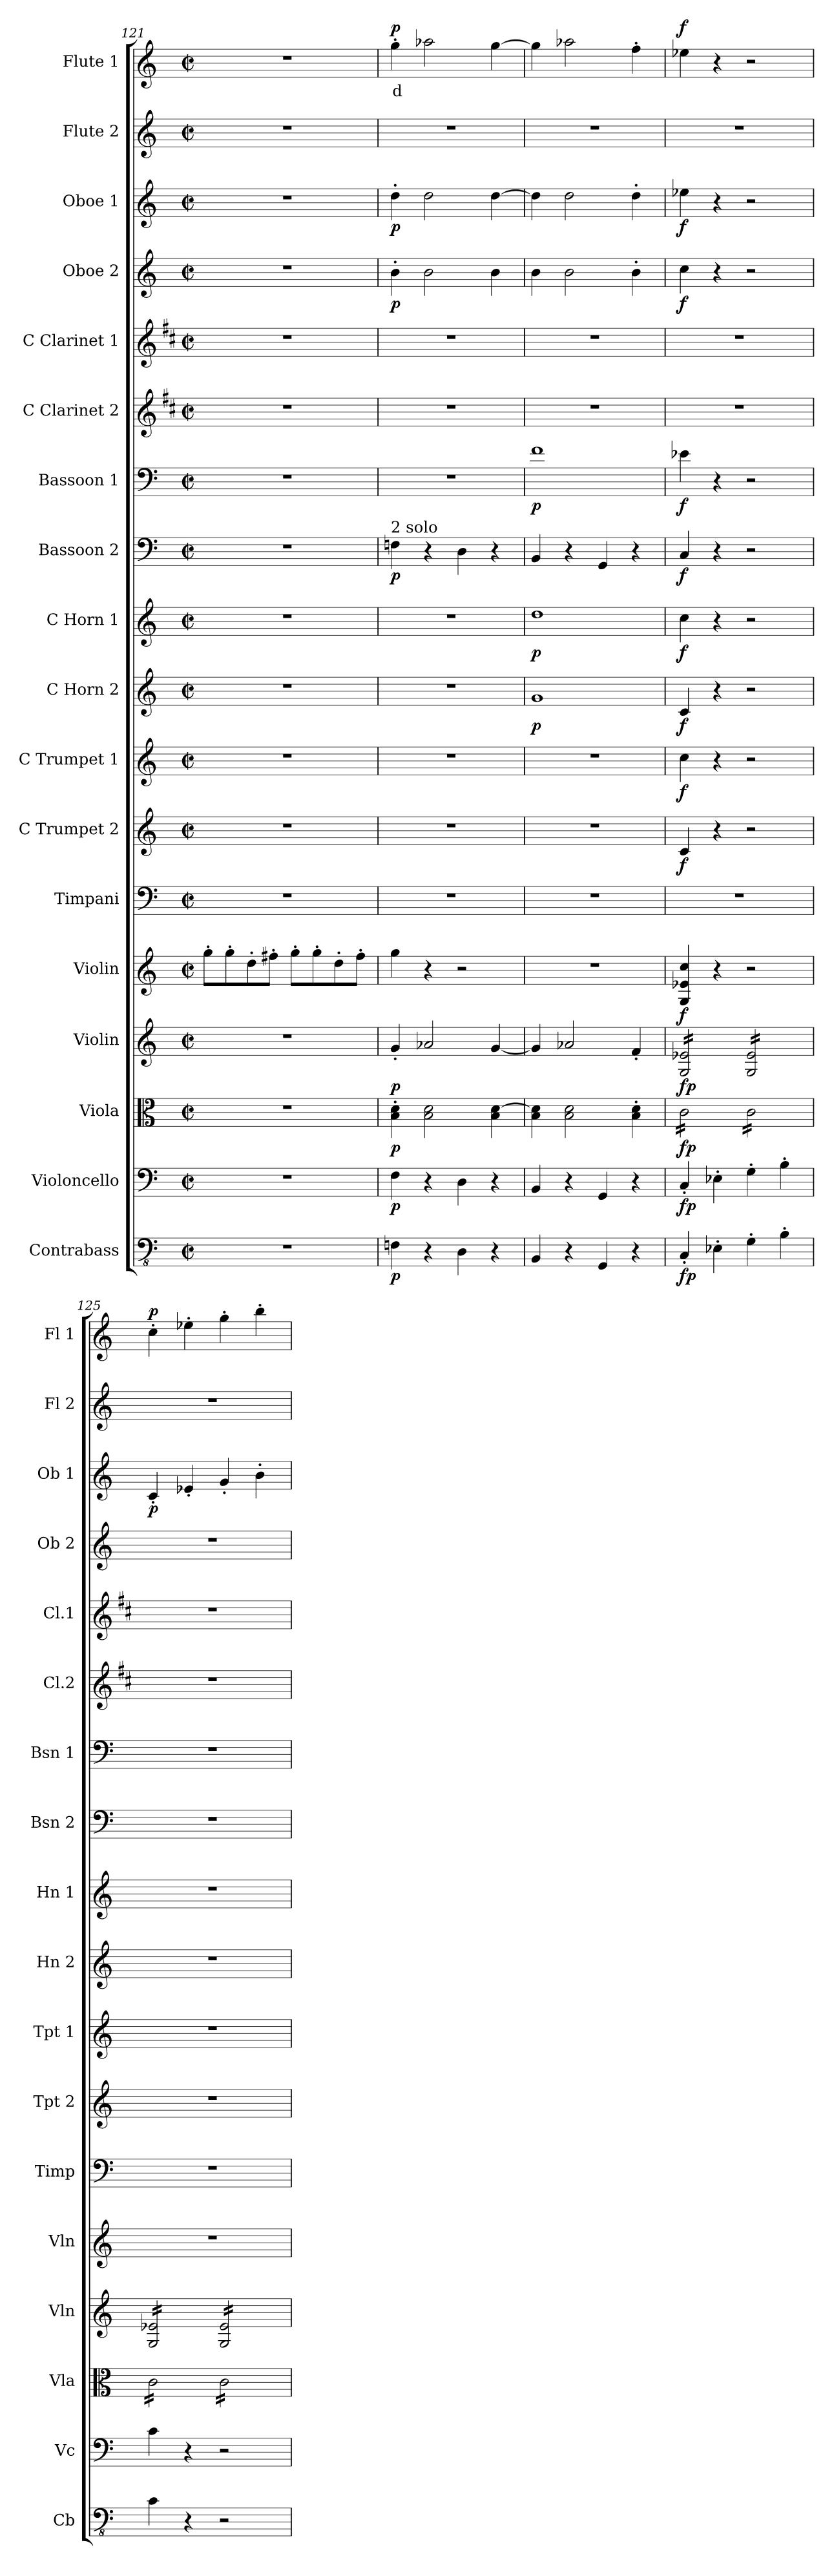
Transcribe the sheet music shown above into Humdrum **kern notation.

**kern	**dynam	**kern	**dynam	**kern	**dynam	**kern	**dynam	**kern	**dynam	**kern	**kern	**dynam	**kern	**dynam	**kern	**dynam	**kern	**dynam	**kern	**dynam	**kern	**dynam	**kern	**kern	**kern	**dynam	**kern	**dynam	**kern	**kern	**text	**dynam
*part18	*part18	*part17	*part17	*part16	*part16	*part15	*part15	*part14	*part14	*part13	*part12	*part12	*part11	*part11	*part10	*part10	*part9	*part9	*part8	*part8	*part7	*part7	*part6	*part5	*part4	*part4	*part3	*part3	*part2	*part1	*part1	*part1
*staff18	*staff18	*staff17	*staff17	*staff16	*staff16	*staff15	*staff15	*staff14	*staff14	*staff13	*staff12	*staff12	*staff11	*staff11	*staff10	*staff10	*staff9	*staff9	*staff8	*staff8	*staff7	*staff7	*staff6	*staff5	*staff4	*staff4	*staff3	*staff3	*staff2	*staff1	*staff1	*staff1
*I"Contrabass	*	*I"Violoncello	*	*I"Viola	*	*I"Violin	*	*I"Violin	*	*I"Timpani	*I"C Trumpet 2	*	*I"C Trumpet 1	*	*I"C Horn 2	*	*I"C Horn 1	*	*I"Bassoon 2	*	*I"Bassoon 1	*	*I"C Clarinet 2	*I"C Clarinet 1	*I"Oboe 2	*	*I"Oboe 1	*	*I"Flute 2	*I"Flute 1	*	*
*I'Cb	*	*I'Vc	*	*I'Vla	*	*I'Vln	*	*I'Vln	*	*I'Timp	*I'Tpt 2	*	*I'Tpt 1	*	*I'Hn 2	*	*I'Hn 1	*	*I'Bsn 2	*	*I'Bsn 1	*	*I'Cl.2	*I'Cl.1	*I'Ob 2	*	*I'Ob 1	*	*I'Fl 2	*I'Fl 1	*	*
*clefFv4	*	*clefF4	*	*clefC3	*	*clefG2	*	*clefG2	*	*clefF4	*clefG2	*	*clefG2	*	*clefG2	*	*clefG2	*	*clefF4	*	*clefF4	*	*clefG2	*clefG2	*clefG2	*	*clefG2	*	*clefG2	*clefG2	*	*
*	*	*	*	*	*	*	*	*	*	*	*	*	*	*	*ITrd7c12	*	*ITrd7c12	*	*	*	*	*	*ITrd1c2	*ITrd1c2	*	*	*	*	*	*	*	*
*k[]	*	*k[]	*	*k[]	*	*k[]	*	*k[]	*	*k[]	*k[]	*	*k[]	*	*k[]	*	*k[]	*	*k[]	*	*k[]	*	*k[]	*k[]	*k[]	*	*k[]	*	*k[]	*k[]	*	*
*M2/2	*	*M2/2	*	*M2/2	*	*M2/2	*	*M2/2	*	*M2/2	*M2/2	*	*M2/2	*	*M2/2	*	*M2/2	*	*M2/2	*	*M2/2	*	*M2/2	*M2/2	*M2/2	*	*M2/2	*	*M2/2	*M2/2	*	*
*met(c|)	*	*met(c|)	*	*met(c|)	*	*met(c|)	*	*met(c|)	*	*met(c|)	*met(c|)	*	*met(c|)	*	*met(c|)	*	*met(c|)	*	*met(c|)	*	*met(c|)	*	*met(c|)	*met(c|)	*met(c|)	*	*met(c|)	*	*met(c|)	*met(c|)	*	*
=121	=121	=121	=121	=121	=121	=121	=121	=121	=121	=121	=121	=121	=121	=121	=121	=121	=121	=121	=121	=121	=121	=121	=121	=121	=121	=121	=121	=121	=121	=121	=121	=121
1r	.	1r	.	1r	.	1r	.	8gg'\L	.	1r	1r	.	1r	.	1r	.	1r	.	1r	.	1r	.	1r	1r	1r	.	1r	.	1r	1r	.	.
.	.	.	.	.	.	.	.	8gg'\	.	.	.	.	.	.	.	.	.	.	.	.	.	.	.	.	.	.	.	.	.	.	.	.
.	.	.	.	.	.	.	.	8dd'\	.	.	.	.	.	.	.	.	.	.	.	.	.	.	.	.	.	.	.	.	.	.	.	.
.	.	.	.	.	.	.	.	8ff#X'\J	.	.	.	.	.	.	.	.	.	.	.	.	.	.	.	.	.	.	.	.	.	.	.	.
.	.	.	.	.	.	.	.	8gg'\L	.	.	.	.	.	.	.	.	.	.	.	.	.	.	.	.	.	.	.	.	.	.	.	.
.	.	.	.	.	.	.	.	8gg'\	.	.	.	.	.	.	.	.	.	.	.	.	.	.	.	.	.	.	.	.	.	.	.	.
.	.	.	.	.	.	.	.	8dd'\	.	.	.	.	.	.	.	.	.	.	.	.	.	.	.	.	.	.	.	.	.	.	.	.
.	.	.	.	.	.	.	.	8ff#'\J	.	.	.	.	.	.	.	.	.	.	.	.	.	.	.	.	.	.	.	.	.	.	.	.
=122	=122	=122	=122	=122	=122	=122	=122	=122	=122	=122	=122	=122	=122	=122	=122	=122	=122	=122	=122	=122	=122	=122	=122	=122	=122	=122	=122	=122	=122	=122	=122	=122
!	!	!	!	!	!	!	!	!	!	!	!	!	!	!	!	!	!	!	!LO:TX:a:t=2 solo	!	!	!	!	!	!	!	!	!	!	!	!	!
!	!LO:DY:b	!	!LO:DY:b	!	!LO:DY:b	!	!LO:DY:b	!	!	!	!	!	!	!	!	!	!	!	!	!LO:DY:b	!	!	!	!	!	!LO:DY:b	!	!LO:DY:b	!	!	!LO:LY:b:color=#FF0000	!LO:DY:b
4FFn\	p	4F\	p	4B\' 4d\'	p	4g'/	p	4gg\	.	1r	1r	.	1r	.	1r	.	1r	.	4Fn\	p	1r	.	1r	1r	4b'\	p	4dd'\	p	1r	4gg'\	d	p
4r	.	4r	.	2B\ 2d\	.	2a-X/	.	4r	.	.	.	.	.	.	.	.	.	.	4r	.	.	.	.	.	2b\	.	2dd\	.	.	2aa-X\	.	.
4DD\	.	4D\	.	.	.	.	.	2r	.	.	.	.	.	.	.	.	.	.	4D\	.	.	.	.	.	.	.	.	.	.	.	.	.
4r	.	4r	.	4B\ [4d\	.	[4g/	.	.	.	.	.	.	.	.	.	.	.	.	4r	.	.	.	.	.	4b\	.	[4dd\	.	.	[4gg\	.	.
=123	=123	=123	=123	=123	=123	=123	=123	=123	=123	=123	=123	=123	=123	=123	=123	=123	=123	=123	=123	=123	=123	=123	=123	=123	=123	=123	=123	=123	=123	=123	=123	=123
!	!	!	!	!	!	!	!	!	!	!	!	!	!	!	!	!LO:DY:b	!	!LO:DY:b	!	!	!	!LO:DY:b	!	!	!	!	!	!	!	!	!	!
4BBB/	.	4BB/	.	4B\ 4d\]	.	4g/]	.	1r	.	1r	1r	.	1r	.	1G	p	1d	p	4BB/	.	1f	p	1r	1r	4b\	.	4dd\]	.	1r	4gg\]	.	.
4r	.	4r	.	2B\ 2d\	.	2a-X/	.	.	.	.	.	.	.	.	.	.	.	.	4r	.	.	.	.	.	2b\	.	2dd\	.	.	2aa-X\	.	.
4GGG/	.	4GG/	.	.	.	.	.	.	.	.	.	.	.	.	.	.	.	.	4GG/	.	.	.	.	.	.	.	.	.	.	.	.	.
4r	.	4r	.	4B\' 4d\'	.	4f'/	.	.	.	.	.	.	.	.	.	.	.	.	4r	.	.	.	.	.	4b'\	.	4dd'\	.	.	4ff'\	.	.
=124	=124	=124	=124	=124	=124	=124	=124	=124	=124	=124	=124	=124	=124	=124	=124	=124	=124	=124	=124	=124	=124	=124	=124	=124	=124	=124	=124	=124	=124	=124	=124	=124
!	!LO:DY:b	!	!LO:DY:b	!	!LO:DY:b	!	!LO:DY:b	!	!LO:DY:b	!	!	!LO:DY:b	!	!LO:DY:b	!	!LO:DY:b	!	!LO:DY:b	!	!LO:DY:b	!	!LO:DY:b	!	!	!	!LO:DY:b	!	!LO:DY:b	!	!	!	!LO:DY:b
*	*	*	*	*tremolo	*	*	*	*	*	*	*	*	*	*	*	*	*	*	*	*	*	*	*	*	*	*	*	*	*	*	*	*
*	*	*	*	*	*	*tremolo	*	*	*	*	*	*	*	*	*	*	*	*	*	*	*	*	*	*	*	*	*	*	*	*	*	*
4CC'/	fp	4C'/	fp	16c\LL	fp	16G/ 16e-X/LL	fp	4G/ 4e-X/ 4cc/	f	1r	4c/	f	4cc\	f	4C/	f	4c\	f	4C/	f	4e-X\	f	1r	1r	4cc\	f	4ee-X\	f	1r	4ee-X\	.	f
.	.	.	.	16c\	.	16G/ 16e-X/	.	.	.	.	.	.	.	.	.	.	.	.	.	.	.	.	.	.	.	.	.	.	.	.	.	.
.	.	.	.	16c\	.	16G/ 16e-X/	.	.	.	.	.	.	.	.	.	.	.	.	.	.	.	.	.	.	.	.	.	.	.	.	.	.
.	.	.	.	16c\	.	16G/ 16e-X/	.	.	.	.	.	.	.	.	.	.	.	.	.	.	.	.	.	.	.	.	.	.	.	.	.	.
4EE-X'\	.	4E-X'\	.	16c\	.	16G/ 16e-X/	.	4r	.	.	4r	.	4r	.	4r	.	4r	.	4r	.	4r	.	.	.	4r	.	4r	.	.	4r	.	.
.	.	.	.	16c\	.	16G/ 16e-X/	.	.	.	.	.	.	.	.	.	.	.	.	.	.	.	.	.	.	.	.	.	.	.	.	.	.
.	.	.	.	16c\	.	16G/ 16e-X/	.	.	.	.	.	.	.	.	.	.	.	.	.	.	.	.	.	.	.	.	.	.	.	.	.	.
.	.	.	.	16c\JJ	.	16G/ 16e-X/JJ	.	.	.	.	.	.	.	.	.	.	.	.	.	.	.	.	.	.	.	.	.	.	.	.	.	.
4GG'\	.	4G'\	.	16c\LL	.	16G/ 16e-/LL	.	2r	.	.	2r	.	2r	.	2r	.	2r	.	2r	.	2r	.	.	.	2r	.	2r	.	.	2r	.	.
.	.	.	.	16c\	.	16G/ 16e-/	.	.	.	.	.	.	.	.	.	.	.	.	.	.	.	.	.	.	.	.	.	.	.	.	.	.
.	.	.	.	16c\	.	16G/ 16e-/	.	.	.	.	.	.	.	.	.	.	.	.	.	.	.	.	.	.	.	.	.	.	.	.	.	.
.	.	.	.	16c\	.	16G/ 16e-/	.	.	.	.	.	.	.	.	.	.	.	.	.	.	.	.	.	.	.	.	.	.	.	.	.	.
4BB'\	.	4B'\	.	16c\	.	16G/ 16e-/	.	.	.	.	.	.	.	.	.	.	.	.	.	.	.	.	.	.	.	.	.	.	.	.	.	.
.	.	.	.	16c\	.	16G/ 16e-/	.	.	.	.	.	.	.	.	.	.	.	.	.	.	.	.	.	.	.	.	.	.	.	.	.	.
.	.	.	.	16c\	.	16G/ 16e-/	.	.	.	.	.	.	.	.	.	.	.	.	.	.	.	.	.	.	.	.	.	.	.	.	.	.
.	.	.	.	16c\JJ	.	16G/ 16e-/JJ	.	.	.	.	.	.	.	.	.	.	.	.	.	.	.	.	.	.	.	.	.	.	.	.	.	.
=125	=125	=125	=125	=125	=125	=125	=125	=125	=125	=125	=125	=125	=125	=125	=125	=125	=125	=125	=125	=125	=125	=125	=125	=125	=125	=125	=125	=125	=125	=125	=125	=125
!	!	!	!	!	!	!	!	!	!	!	!	!	!	!	!	!	!	!	!	!	!	!	!	!	!	!	!	!LO:DY:b	!	!	!	!LO:DY:b
4C\	.	4c\	.	16c\LL	.	16G/ 16e-X/LL	.	1r	.	1r	1r	.	1r	.	1r	.	1r	.	1r	.	1r	.	1r	1r	1r	.	4c'/	p	1r	4cc'\	.	p
.	.	.	.	16c\	.	16G/ 16e-X/	.	.	.	.	.	.	.	.	.	.	.	.	.	.	.	.	.	.	.	.	.	.	.	.	.	.
.	.	.	.	16c\	.	16G/ 16e-X/	.	.	.	.	.	.	.	.	.	.	.	.	.	.	.	.	.	.	.	.	.	.	.	.	.	.
.	.	.	.	16c\	.	16G/ 16e-X/	.	.	.	.	.	.	.	.	.	.	.	.	.	.	.	.	.	.	.	.	.	.	.	.	.	.
4r	.	4r	.	16c\	.	16G/ 16e-X/	.	.	.	.	.	.	.	.	.	.	.	.	.	.	.	.	.	.	.	.	4e-X'/	.	.	4ee-X'\	.	.
.	.	.	.	16c\	.	16G/ 16e-X/	.	.	.	.	.	.	.	.	.	.	.	.	.	.	.	.	.	.	.	.	.	.	.	.	.	.
.	.	.	.	16c\	.	16G/ 16e-X/	.	.	.	.	.	.	.	.	.	.	.	.	.	.	.	.	.	.	.	.	.	.	.	.	.	.
.	.	.	.	16c\JJ	.	16G/ 16e-X/JJ	.	.	.	.	.	.	.	.	.	.	.	.	.	.	.	.	.	.	.	.	.	.	.	.	.	.
2r	.	2r	.	16c\LL	.	16G/ 16e-/LL	.	.	.	.	.	.	.	.	.	.	.	.	.	.	.	.	.	.	.	.	4g'/	.	.	4gg'\	.	.
.	.	.	.	16c\	.	16G/ 16e-/	.	.	.	.	.	.	.	.	.	.	.	.	.	.	.	.	.	.	.	.	.	.	.	.	.	.
.	.	.	.	16c\	.	16G/ 16e-/	.	.	.	.	.	.	.	.	.	.	.	.	.	.	.	.	.	.	.	.	.	.	.	.	.	.
.	.	.	.	16c\	.	16G/ 16e-/	.	.	.	.	.	.	.	.	.	.	.	.	.	.	.	.	.	.	.	.	.	.	.	.	.	.
.	.	.	.	16c\	.	16G/ 16e-/	.	.	.	.	.	.	.	.	.	.	.	.	.	.	.	.	.	.	.	.	4b'\	.	.	4bb'\	.	.
.	.	.	.	16c\	.	16G/ 16e-/	.	.	.	.	.	.	.	.	.	.	.	.	.	.	.	.	.	.	.	.	.	.	.	.	.	.
.	.	.	.	16c\	.	16G/ 16e-/	.	.	.	.	.	.	.	.	.	.	.	.	.	.	.	.	.	.	.	.	.	.	.	.	.	.
.	.	.	.	16c\JJ	.	16G/ 16e-/JJ	.	.	.	.	.	.	.	.	.	.	.	.	.	.	.	.	.	.	.	.	.	.	.	.	.	.
*	*	*	*	*	*	*Xtremolo	*	*	*	*	*	*	*	*	*	*	*	*	*	*	*	*	*	*	*	*	*	*	*	*	*	*
*	*	*	*	*Xtremolo	*	*	*	*	*	*	*	*	*	*	*	*	*	*	*	*	*	*	*	*	*	*	*	*	*	*	*	*
=	=	=	=	=	=	=	=	=	=	=	=	=	=	=	=	=	=	=	=	=	=	=	=	=	=	=	=	=	=	=	=	=
*-	*-	*-	*-	*-	*-	*-	*-	*-	*-	*-	*-	*-	*-	*-	*-	*-	*-	*-	*-	*-	*-	*-	*-	*-	*-	*-	*-	*-	*-	*-	*-	*-
